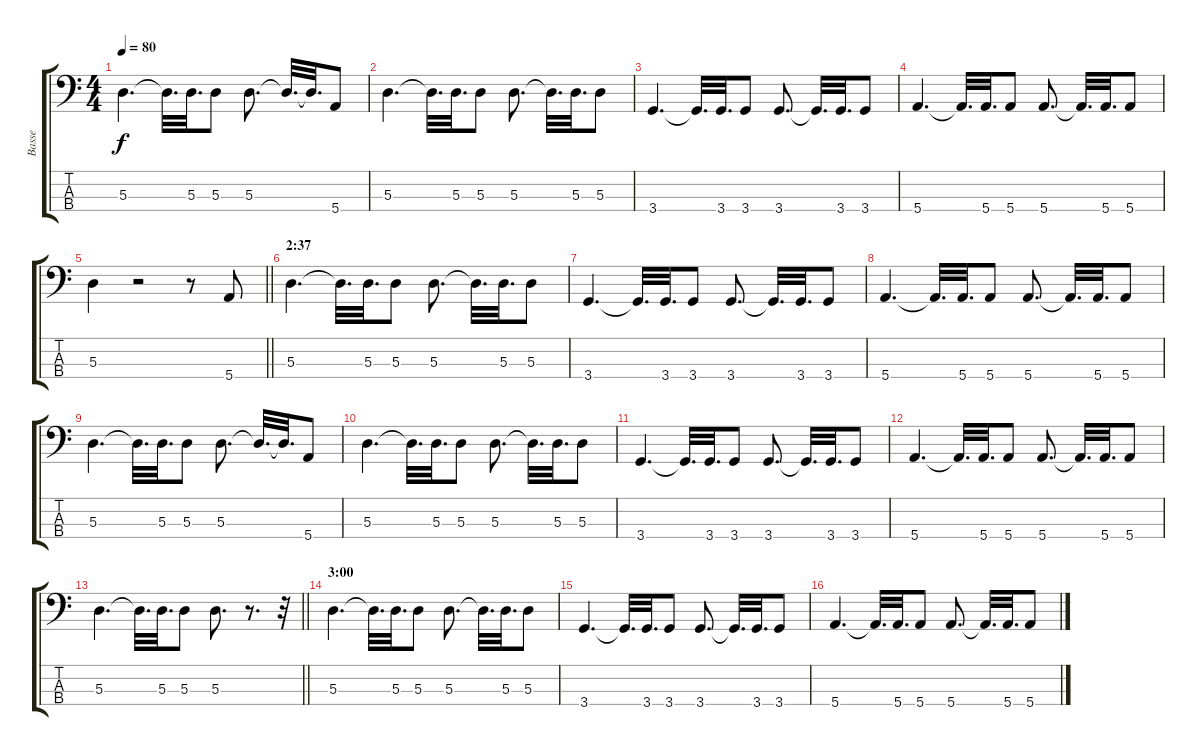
\track ("Basse" "Basse") {instrument electricbasspick bank 255}
\staff {score tabs}
\tuning (G2 D2 A1 E1) {hide}
\ts (4 4)
\tempo 80
\clef f4
\ks c
5.3.4{d dy f} 5.3{t}.32{d} 5.3.32{d} 5.3.8 5.3.8{d} 5.3{t}.32{d} 5.3{t}.32{d} 5.4.8 |
5.3.4{d} 5.3{t}.32{d} 5.3.32{d} 5.3.8 5.3.8{d} 5.3{t}.32{d} 5.3.32{d} 5.3.8 |
3.4.4{d} 3.4{t}.32{d} 3.4.32{d} 3.4.8 3.4.8{d} 3.4{t}.32{d} 3.4.32{d} 3.4.8 |
5.4.4{d} 5.4{t}.32{d} 5.4.32{d} 5.4.8 5.4.8{d} 5.4{t}.32{d} 5.4.32{d} 5.4.8 |
\barLineRight lightlight
5.3.4 r.2 r.8 5.4.8 |
\section ("" "2:37")
5.3.4{d} 5.3{t}.32{d} 5.3.32{d} 5.3.8 5.3.8{d} 5.3{t}.32{d} 5.3.32{d} 5.3.8 |
3.4.4{d} 3.4{t}.32{d} 3.4.32{d} 3.4.8 3.4.8{d} 3.4{t}.32{d} 3.4.32{d} 3.4.8 |
5.4.4{d} 5.4{t}.32{d} 5.4.32{d} 5.4.8 5.4.8{d} 5.4{t}.32{d} 5.4.32{d} 5.4.8 |
5.3.4{d} 5.3{t}.32{d} 5.3.32{d} 5.3.8 5.3.8{d} 5.3{t}.32{d} 5.3{t}.32{d} 5.4.8 |
5.3.4{d} 5.3{t}.32{d} 5.3.32{d} 5.3.8 5.3.8{d} 5.3{t}.32{d} 5.3.32{d} 5.3.8 |
3.4.4{d} 3.4{t}.32{d} 3.4.32{d} 3.4.8 3.4.8{d} 3.4{t}.32{d} 3.4.32{d} 3.4.8 |
5.4.4{d} 5.4{t}.32{d} 5.4.32{d} 5.4.8 5.4.8{d} 5.4{t}.32{d} 5.4.32{d} 5.4.8 |
\barLineRight lightlight
5.3.4{d} 5.3{t}.32{d} 5.3.32{d} 5.3.8 5.3.8{d} r.8{d} r.32 |
\section ("" "3:00")
5.3.4{d} 5.3{t}.32{d} 5.3.32{d} 5.3.8 5.3.8{d} 5.3{t}.32{d} 5.3.32{d} 5.3.8 |
3.4.4{d} 3.4{t}.32{d} 3.4.32{d} 3.4.8 3.4.8{d} 3.4{t}.32{d} 3.4.32{d} 3.4.8 |
5.4.4{d} 5.4{t}.32{d} 5.4.32{d} 5.4.8 5.4.8{d} 5.4{t}.32{d} 5.4.32{d} 5.4.8
